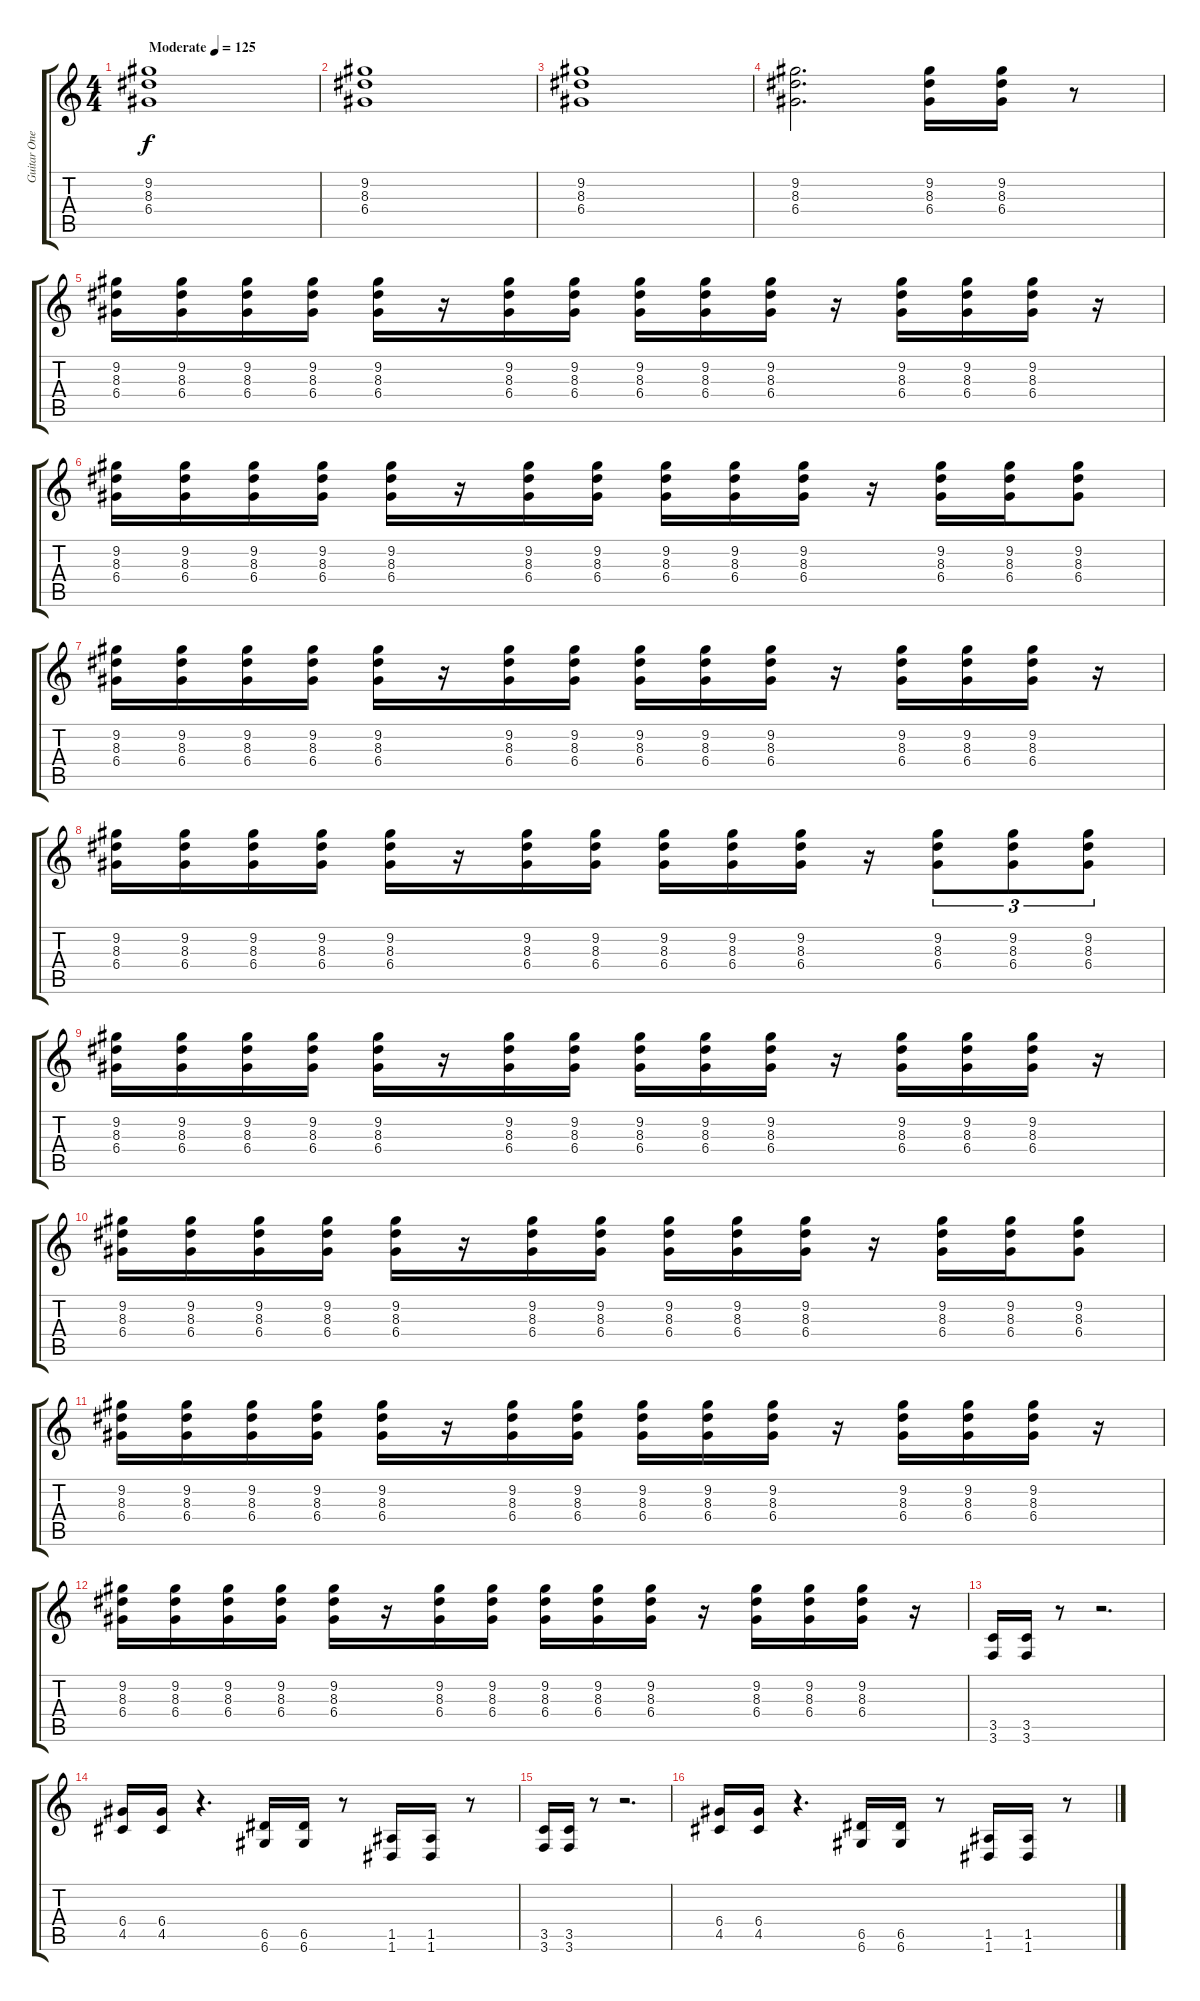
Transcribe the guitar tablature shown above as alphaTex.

\track ("Guitar One" "Guitar One") {instrument distortionguitar}
\staff {score tabs}
\tuning (E4 B3 G3 D3 A2 D2) {hide}
\ts (4 4)
\tempo (125 "Moderate")
\clef g2
\ks c
(9.2 8.3 6.4).1{dy f instrument distortionguitar} |
(9.2 8.3 6.4).1 |
(9.2 8.3 6.4).1 |
(9.2 8.3 6.4).2{d} (9.2 8.3 6.4).16 (9.2 8.3 6.4).16 r.8 |
(9.2 8.3 6.4).16 (9.2 8.3 6.4).16 (9.2 8.3 6.4).16 (9.2 8.3 6.4).16 (9.2 8.3 6.4).16 r.16 (9.2 8.3 6.4).16 (9.2 8.3 6.4).16 (9.2 8.3 6.4).16 (9.2 8.3 6.4).16 (9.2 8.3 6.4).16 r.16 (9.2 8.3 6.4).16 (9.2 8.3 6.4).16 (9.2 8.3 6.4).16 r.16 |
(9.2 8.3 6.4).16 (9.2 8.3 6.4).16 (9.2 8.3 6.4).16 (9.2 8.3 6.4).16 (9.2 8.3 6.4).16 r.16 (9.2 8.3 6.4).16 (9.2 8.3 6.4).16 (9.2 8.3 6.4).16 (9.2 8.3 6.4).16 (9.2 8.3 6.4).16 r.16 (9.2 8.3 6.4).16 (9.2 8.3 6.4).16 (9.2 8.3 6.4).8 |
(9.2 8.3 6.4).16 (9.2 8.3 6.4).16 (9.2 8.3 6.4).16 (9.2 8.3 6.4).16 (9.2 8.3 6.4).16 r.16 (9.2 8.3 6.4).16 (9.2 8.3 6.4).16 (9.2 8.3 6.4).16 (9.2 8.3 6.4).16 (9.2 8.3 6.4).16 r.16 (9.2 8.3 6.4).16 (9.2 8.3 6.4).16 (9.2 8.3 6.4).16 r.16 |
(9.2 8.3 6.4).16 (9.2 8.3 6.4).16 (9.2 8.3 6.4).16 (9.2 8.3 6.4).16 (9.2 8.3 6.4).16 r.16 (9.2 8.3 6.4).16 (9.2 8.3 6.4).16 (9.2 8.3 6.4).16 (9.2 8.3 6.4).16 (9.2 8.3 6.4).16 r.16 (9.2 8.3 6.4).8{tu (3 2)} (9.2 8.3 6.4).8{tu (3 2)} (9.2 8.3 6.4).8{tu (3 2)} |
(9.2 8.3 6.4).16 (9.2 8.3 6.4).16 (9.2 8.3 6.4).16 (9.2 8.3 6.4).16 (9.2 8.3 6.4).16 r.16 (9.2 8.3 6.4).16 (9.2 8.3 6.4).16 (9.2 8.3 6.4).16 (9.2 8.3 6.4).16 (9.2 8.3 6.4).16 r.16 (9.2 8.3 6.4).16 (9.2 8.3 6.4).16 (9.2 8.3 6.4).16 r.16 |
(9.2 8.3 6.4).16 (9.2 8.3 6.4).16 (9.2 8.3 6.4).16 (9.2 8.3 6.4).16 (9.2 8.3 6.4).16 r.16 (9.2 8.3 6.4).16 (9.2 8.3 6.4).16 (9.2 8.3 6.4).16 (9.2 8.3 6.4).16 (9.2 8.3 6.4).16 r.16 (9.2 8.3 6.4).16 (9.2 8.3 6.4).16 (9.2 8.3 6.4).8 |
(9.2 8.3 6.4).16 (9.2 8.3 6.4).16 (9.2 8.3 6.4).16 (9.2 8.3 6.4).16 (9.2 8.3 6.4).16 r.16 (9.2 8.3 6.4).16 (9.2 8.3 6.4).16 (9.2 8.3 6.4).16 (9.2 8.3 6.4).16 (9.2 8.3 6.4).16 r.16 (9.2 8.3 6.4).16 (9.2 8.3 6.4).16 (9.2 8.3 6.4).16 r.16 |
(9.2 8.3 6.4).16 (9.2 8.3 6.4).16 (9.2 8.3 6.4).16 (9.2 8.3 6.4).16 (9.2 8.3 6.4).16 r.16 (9.2 8.3 6.4).16 (9.2 8.3 6.4).16 (9.2 8.3 6.4).16 (9.2 8.3 6.4).16 (9.2 8.3 6.4).16 r.16 (9.2 8.3 6.4).16 (9.2 8.3 6.4).16 (9.2 8.3 6.4).16 r.16 |
(3.5 3.6).16 (3.5 3.6).16 r.8 r.2{d} |
(6.4 4.5).16 (6.4 4.5).16 r.4{d} (6.5 6.6).16 (6.5 6.6).16 r.8 (1.5 1.6).16 (1.5 1.6).16 r.8 |
(3.5 3.6).16 (3.5 3.6).16 r.8 r.2{d} |
(6.4 4.5).16 (6.4 4.5).16 r.4{d} (6.5 6.6).16 (6.5 6.6).16 r.8 (1.5 1.6).16 (1.5 1.6).16 r.8
